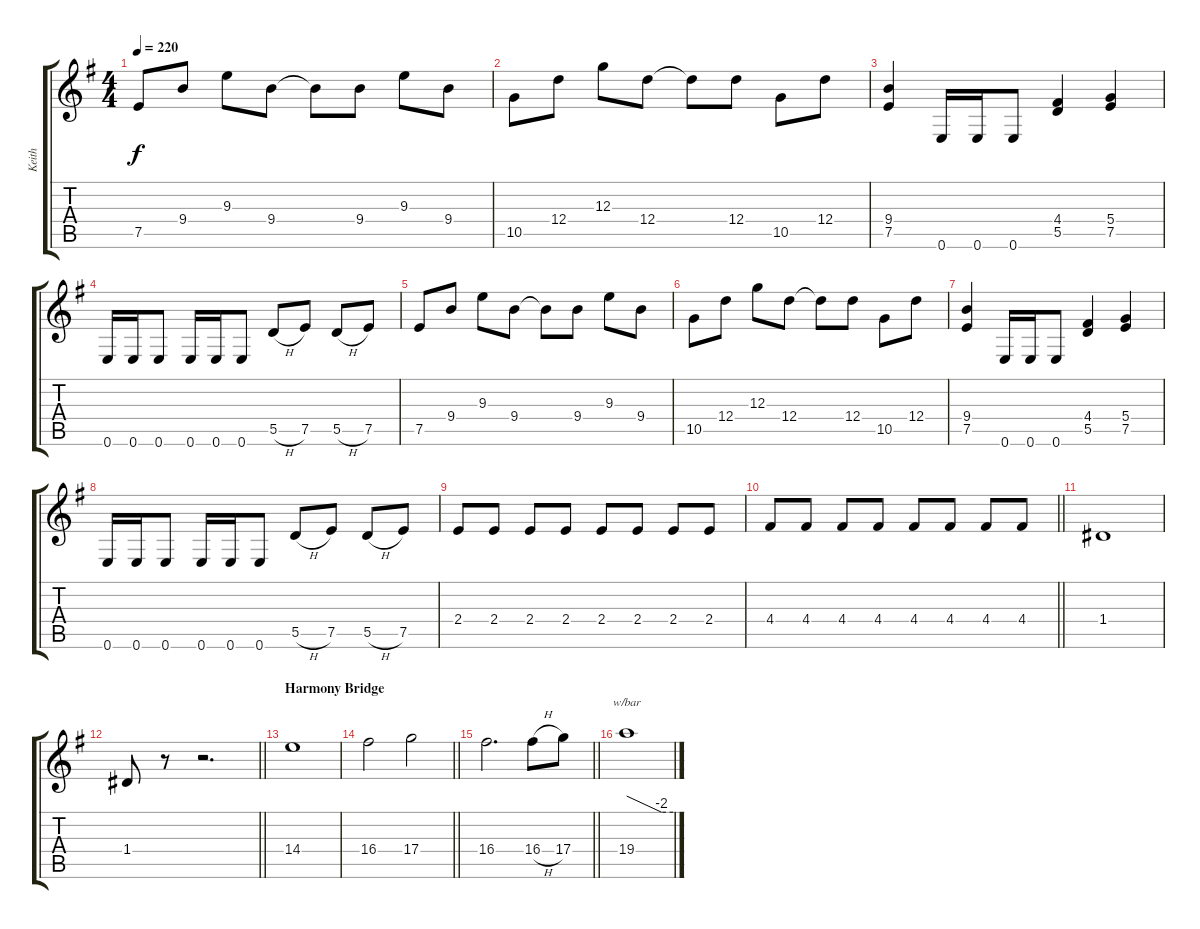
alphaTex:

\track ("Keith" "Keith") {instrument distortionguitar}
\staff {score tabs}
\tuning (E4 B3 G3 D3 A2 E2) {hide}
\ts (4 4)
\tempo 220
\clef g2
\ks g
7.5.8{dy f} 9.4.8 9.3.8 9.4.8 9.4{t}.8 9.4.8 9.3.8 9.4.8 |
10.5.8 12.4.8 12.3.8 12.4.8 12.4{t}.8 12.4.8 10.5.8 12.4.8 |
(9.4 7.5).4 0.6.16 0.6.16 0.6.8 (4.4 5.5).4 (5.4 7.5).4 |
0.6.16 0.6.16 0.6.8 0.6.16 0.6.16 0.6.8 5.5{h}.8 7.5.8 5.5{h}.8 7.5.8 |
7.5.8 9.4.8 9.3.8 9.4.8 9.4{t}.8 9.4.8 9.3.8 9.4.8 |
10.5.8 12.4.8 12.3.8 12.4.8 12.4{t}.8 12.4.8 10.5.8 12.4.8 |
(9.4 7.5).4 0.6.16 0.6.16 0.6.8 (4.4 5.5).4 (5.4 7.5).4 |
0.6.16 0.6.16 0.6.8 0.6.16 0.6.16 0.6.8 5.5{h}.8 7.5.8 5.5{h}.8 7.5.8 |
2.4.8 2.4.8 2.4.8 2.4.8 2.4.8 2.4.8 2.4.8 2.4.8 |
\barLineRight lightlight
4.4.8 4.4.8 4.4.8 4.4.8 4.4.8 4.4.8 4.4.8 4.4.8 |
1.4.1 |
\barLineRight lightlight
1.4.8 r.8 r.2{d} |
\section ("" "Harmony Bridge")
14.4.1 |
\barLineRight lightlight
16.4.2 17.4.2 |
\barLineRight lightlight
16.4.2{d} 16.4{h}.8 17.4.8 |
19.4.1{tbe (custom default 0 0 45 -8 60 -8)}
